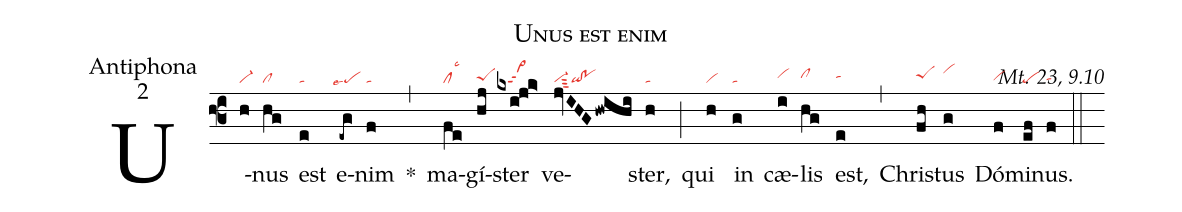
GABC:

name:Unus est enim;
office-part:Antiphona;
mode:2;
commentary:Mt. 23, 9.10;
nabc-lines:1;
%%
(f3)
U(h|vi-)nus(hg|cl) est(e|ta) e(-eg|``pelse7)nim(f|ta) *(,)
ma(fe|cllsc3)gí(hj|peShg)ster(kxi!j!k>|///vi>ppt2) ve(jvIHGhwihi|vi-sut3qi!po)ster,(h|ta) (;)
qui(h|vi) in(g|ta) cæ(i|vihh)lis(hg|clhh) est,(e|tahh) (,)
Chri(fh|peShh)stus(g|vihj) Dó(f|vihg)mi(ef|pe)nus.(f|tahg) (::)
